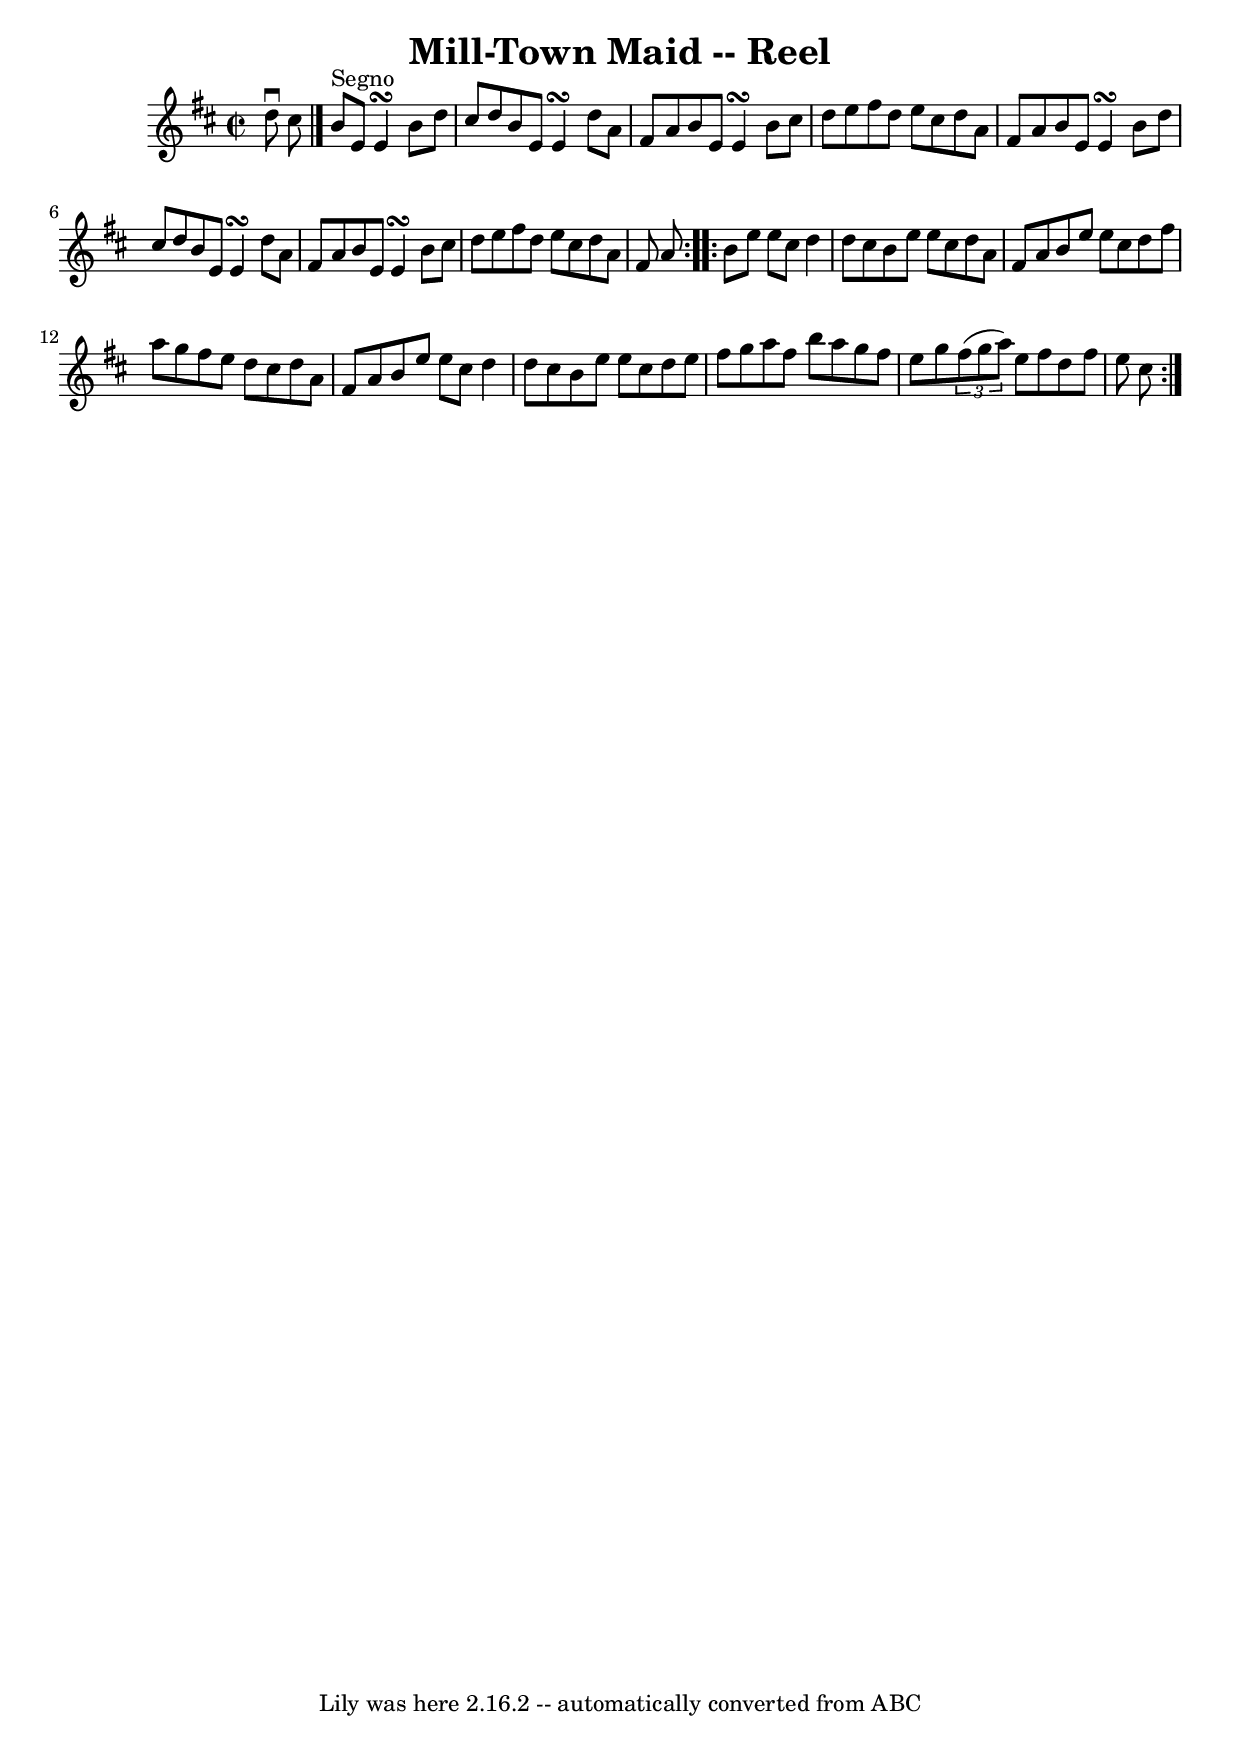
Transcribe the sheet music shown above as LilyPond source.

\version "2.16.2"
\include "Mammoth.ily"
\header {
  %% book = "Ryan's Mammoth Collection"
  crossRefNumber = "1"
  footnotes = ""
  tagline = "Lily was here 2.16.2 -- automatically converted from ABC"
  title = "Mill-Town Maid -- Reel"

}
voicedefault =  {



  \repeat volta 2 {

    \override Staff.TimeSignature #'style = #'C
    \time 2/2 
    \key a \mixolydian
    d''8^\downbow cis''8    \bar "|." b'8^"Segno" e'8 e'4\turn b'8 d''8 cis''8 d''8  |
    b'8    
    e'8 e'4\turn d''8 a'8 fis'8 a'8  |
    b'8 e'8 e'4 
    \turn b'8 cis''8 d''8 e''8  |
    fis''8 d''8 e''8    
    cis''8 d''8 a'8 fis'8 a'8  |
    b'8 e'8 e'4\turn    
    b'8 d''8 cis''8 d''8  |
    b'8 e'8 e'4\turn d''8 a'8 
    fis'8 a'8  |
    b'8 e'8 e'4\turn b'8 cis''8 d''8    
    e''8  |
    fis''8 d''8 e''8 cis''8 d''8 a'8 fis'8    
    a'8  
  }     
  \repeat volta 2 {
    b'8 e''8 e''8 cis''8 d''4 d''8    
    cis''8  |
    b'8 e''8 e''8 cis''8 d''8 a'8 fis'8 a'8 
    |
    b'8 e''8 e''8 cis''8 d''8 fis''8 a''8 g''8  
    |
    fis''8 e''8 d''8 cis''8 d''8 a'8 fis'8 a'8  
    |
    b'8 e''8 e''8 cis''8 d''4 d''8 cis''8  |
    
    b'8 e''8 e''8 cis''8 d''8 e''8 fis''8 g''8  |
    
    a''8 fis''8 b''8 a''8 g''8 fis''8 e''8 g''8  |
    
    \times 2/3 { fis''8 (g''8 a''8) 
	       } e''8 fis''8 d''8 fis''8 
    e''8 cis''8    
  }   

}

\score{
  <<

    \context Staff="default"
    {
      \voicedefault 
      
    }

  >>
  \layout {
    
  }
  \midi {
  }

}
